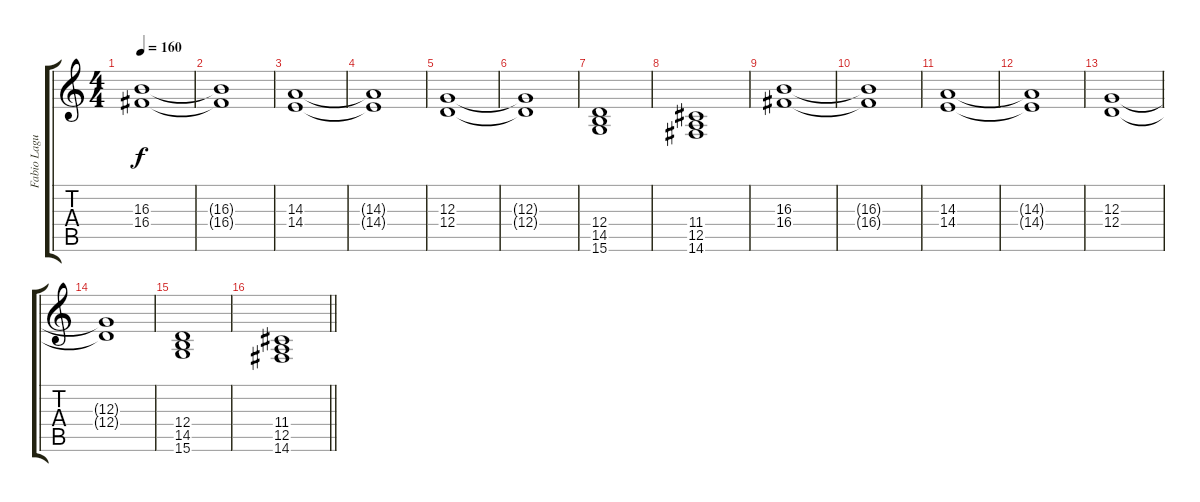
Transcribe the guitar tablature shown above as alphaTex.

\track ("Fabio Laguna" "Fabio Lagu") {instrument stringensemble2}
\staff {score tabs}
\tuning (E4 B3 G3 D3 A2 E2) {hide}
\ts (4 4)
\tempo 160
\clef g2
\ks c
(16.3 16.4).1{dy f} |
(16.3{t} 16.4{t}).1 |
(14.3 14.4).1 |
(14.3{t} 14.4{t}).1 |
(12.3 12.4).1 |
(12.3{t} 12.4{t}).1 |
(12.4 14.5 15.6).1 |
(11.4 12.5 14.6).1 |
(16.3 16.4).1 |
(16.3{t} 16.4{t}).1 |
(14.3 14.4).1 |
(14.3{t} 14.4{t}).1 |
(12.3 12.4).1 |
(12.3{t} 12.4{t}).1 |
(12.4 14.5 15.6).1 |
\barLineRight lightlight
(11.4 12.5 14.6).1
